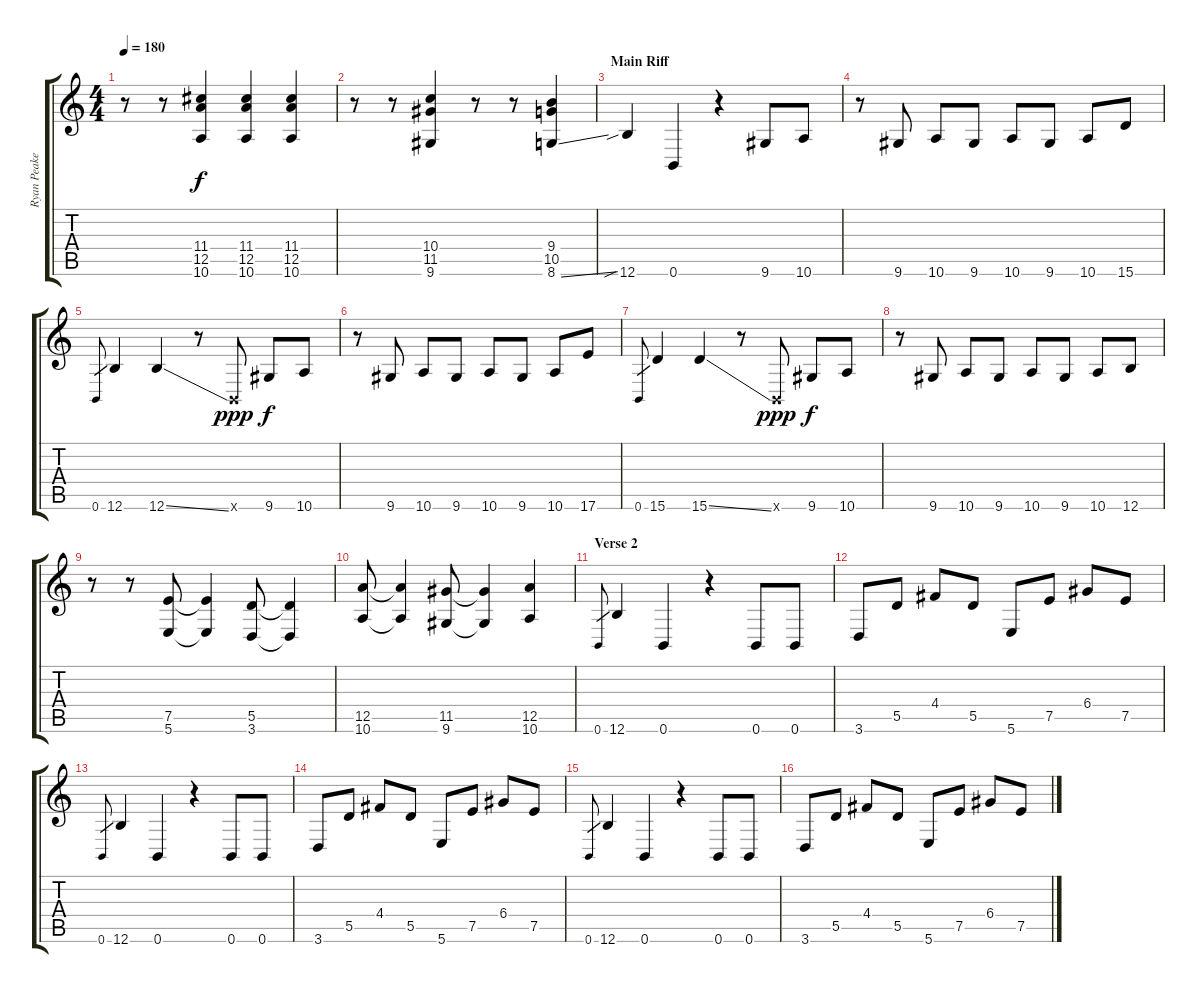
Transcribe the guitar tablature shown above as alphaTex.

\track ("Ryan Peake(guitar)" "Ryan Peake") {instrument distortionguitar}
\staff {score tabs}
\tuning (E4 B3 G3 D3 A2 B1) {hide}
\ts (4 4)
\tempo 180
\clef g2
\ks c
r.8{dy f} r.8 (11.4 12.5 10.6).4 (11.4 12.5 10.6).4 (11.4 12.5 10.6).4 |
r.8 r.8 (10.4 11.5 9.6).4 r.8 r.8 (9.4 10.5 8.6{ss}).4 |
\section ("" "Main Riff")
12.6{sib}.4 0.6.4 r.4 9.6.8 10.6.8 |
r.8 9.6.8 10.6.8 9.6.8 10.6.8 9.6.8 10.6.8 15.6.8 |
0.6.8{gr} 12.6.4 12.6{ss}.4 r.8 0.6{x}.8{dy ppp} 9.6.8{dy f} 10.6.8 |
r.8 9.6.8 10.6.8 9.6.8 10.6.8 9.6.8 10.6.8 17.6.8 |
0.6.8{gr} 15.6.4 15.6{ss}.4 r.8 0.6{x}.8{dy ppp} 9.6.8{dy f} 10.6.8 |
r.8 9.6.8 10.6.8 9.6.8 10.6.8 9.6.8 10.6.8 12.6.8 |
r.8 r.8 (7.5 5.6).8 (7.5{t} 5.6{t}).4 (5.5 3.6).8 (5.5{t} 3.6{t}).4 |
(12.5 10.6).8 (12.5{t} 10.6{t}).4 (11.5 9.6).8 (11.5{t} 9.6{t}).4 (12.5 10.6).4 |
\section ("" "Verse 2")
0.6.8{gr} 12.6.4 0.6.4 r.4 0.6.8 0.6.8 |
3.6.8 5.5.8 4.4.8 5.5.8 5.6.8 7.5.8 6.4.8 7.5.8 |
0.6.8{gr} 12.6.4 0.6.4 r.4 0.6.8 0.6.8 |
3.6.8 5.5.8 4.4.8 5.5.8 5.6.8 7.5.8 6.4.8 7.5.8 |
0.6.8{gr} 12.6.4 0.6.4 r.4 0.6.8 0.6.8 |
3.6.8 5.5.8 4.4.8 5.5.8 5.6.8 7.5.8 6.4.8 7.5.8
